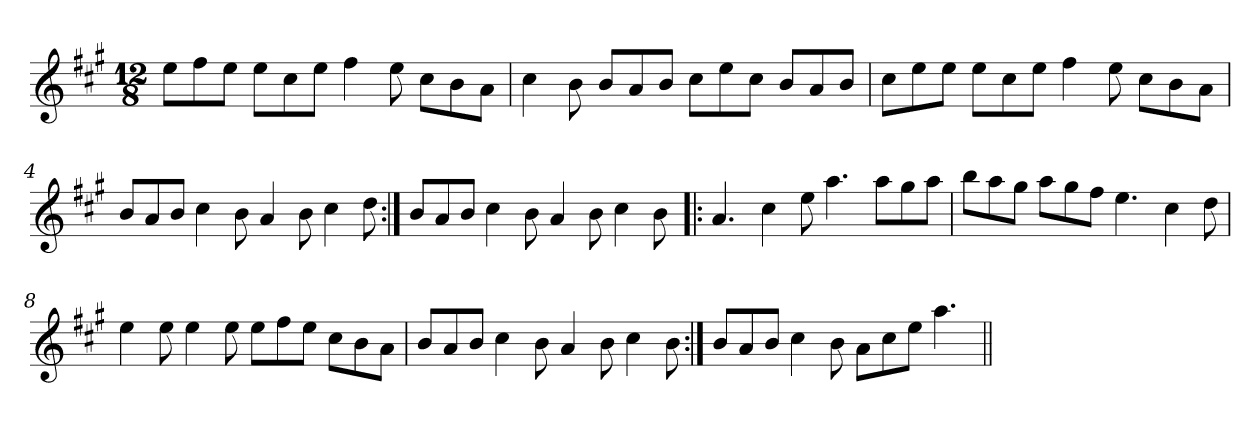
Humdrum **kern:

**kern
*part1
*staff1
*clefG2
*k[f#c#g#]
*A:
*M12/8
=1
8ee\L
8ff#\
8ee\J
8ee\L
8cc#\
8ee\J
4ff#\
8ee\
8cc#\L
8b\
8a\J
=2
4cc#\
8b\
8b/L
8a/
8b/J
8cc#\L
8ee\
8cc#\J
8b/L
8a/
8b/J
=3
8cc#\L
8ee\
8ee\J
8ee\L
8cc#\
8ee\J
4ff#\
8ee\
8cc#\L
8b\
8a\J
!!LO:LB:g=z
=4
8b/L
8a/
8b/J
4cc#\
8b\
4a/
8b\
4cc#\
8dd\
=5:|!
8b/L
8a/
8b/J
4cc#\
8b\
4a/
8b\
4cc#\
8b\
=6!|:
4.a/
4cc#\
8ee\
4.aa\
8aa\L
8gg#\
8aa\J
=7
8bb\L
8aa\
8gg#\J
8aa\L
8gg#\
8ff#\J
4.ee\
4cc#\
8dd\
!!LO:LB:g=z
=8
4ee\
8ee\
4ee\
8ee\
8ee\L
8ff#\
8ee\J
8cc#\L
8b\
8a\J
=9
8b/L
8a/
8b/J
4cc#\
8b\
4a/
8b\
4cc#\
8b\
=10:|!
8b/L
8a/
8b/J
4cc#\
8b\
8a\L
8cc#\
8ee\J
4.aa\
=||
*-
